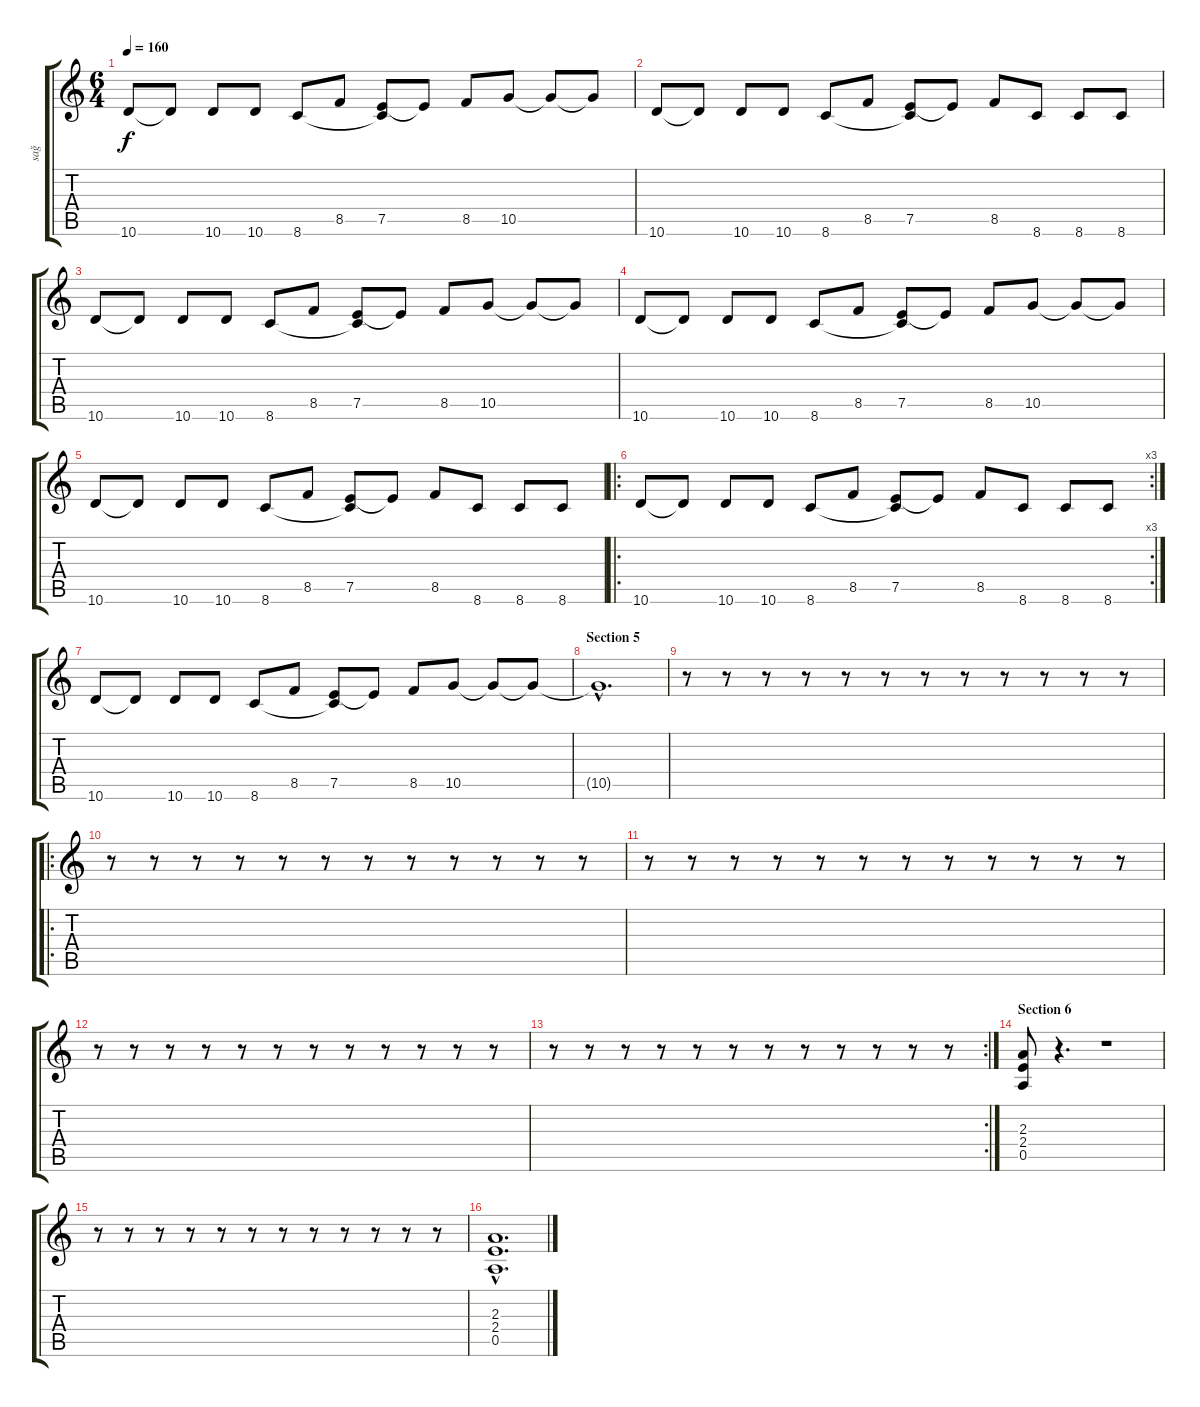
\track ("sağ" "sağ") {instrument overdrivenguitar}
\staff {score tabs}
\tuning (E4 B3 G3 D3 A2 E2) {hide}
\ts (6 4)
\tempo 160
\clef g2
\ks c
10.6.8{dy f} 10.6{t}.8 10.6.8 10.6.8 8.6.8 8.5.8 (7.5 8.6{t}).8 7.5{t}.8 8.5.8 10.5.8 10.5{t}.8 10.5{t}.8 |
10.6.8 10.6{t}.8 10.6.8 10.6.8 8.6.8 8.5.8 (7.5 8.6{t}).8 7.5{t}.8 8.5.8 8.6.8 8.6.8 8.6.8 |
10.6.8 10.6{t}.8 10.6.8 10.6.8 8.6.8 8.5.8 (7.5 8.6{t}).8 7.5{t}.8 8.5.8 10.5.8 10.5{t}.8 10.5{t}.8 |
10.6.8 10.6{t}.8 10.6.8 10.6.8 8.6.8 8.5.8 (7.5 8.6{t}).8 7.5{t}.8 8.5.8 10.5.8 10.5{t}.8 10.5{t}.8 |
10.6.8 10.6{t}.8 10.6.8 10.6.8 8.6.8 8.5.8 (7.5 8.6{t}).8 7.5{t}.8 8.5.8 8.6.8 8.6.8 8.6.8 |
\ro
\rc 3
10.6.8 10.6{t}.8 10.6.8 10.6.8 8.6.8 8.5.8 (7.5 8.6{t}).8 7.5{t}.8 8.5.8 8.6.8 8.6.8 8.6.8 |
10.6.8 10.6{t}.8 10.6.8 10.6.8 8.6.8 8.5.8 (7.5 8.6{t}).8 7.5{t}.8 8.5.8 10.5.8 10.5{t}.8 10.5{t}.8 |
\section ("" "Section 5")
10.5{hac t}.1{d volume 3} |
r.8{volume 15} r.8 r.8 r.8 r.8 r.8 r.8 r.8 r.8 r.8 r.8 r.8 |
\ro
r.8 r.8 r.8 r.8 r.8 r.8 r.8 r.8 r.8 r.8 r.8 r.8 |
r.8 r.8 r.8 r.8 r.8 r.8 r.8 r.8 r.8 r.8 r.8 r.8 |
r.8 r.8 r.8 r.8 r.8 r.8 r.8 r.8 r.8 r.8 r.8 r.8 |
\rc 2
r.8 r.8 r.8 r.8 r.8 r.8 r.8 r.8 r.8 r.8 r.8 r.8 |
\section ("" "Section 6")
(2.3 2.4 0.5).8{volume 15} r.4{d} r.1 |
r.8 r.8 r.8 r.8 r.8 r.8 r.8 r.8 r.8 r.8 r.8 r.8 |
(2.3{hac} 2.4{hac} 0.5{hac}).1{d}
